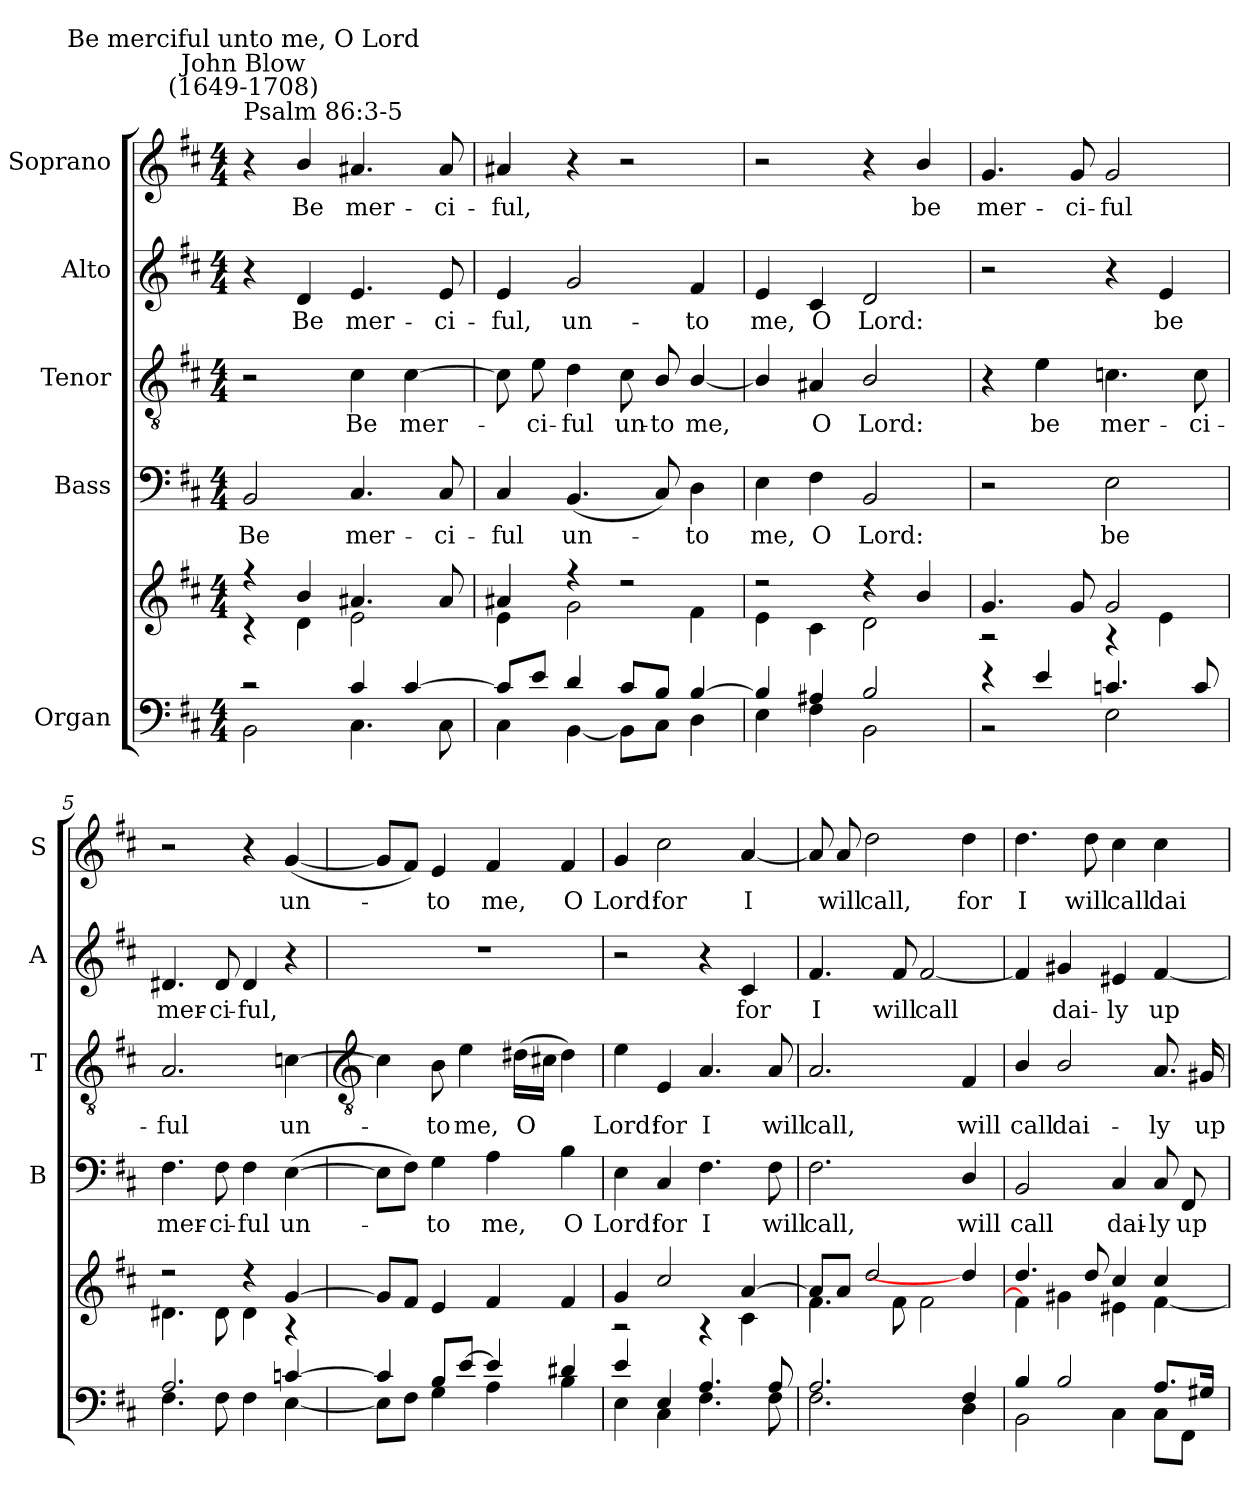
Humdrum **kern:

**kern	**kern	**kern	**text	**kern	**text	**kern	**text	**kern	**text
*part5	*part5	*part4	*part4	*part3	*part3	*part2	*part2	*part1	*part1
*staff6	*staff5	*staff4	*staff4	*staff3	*staff3	*staff2	*staff2	*staff1	*staff1
*I"Organ	*	*I"Bass	*	*I"Tenor	*	*I"Alto	*	*I"Soprano	*
*	*	*I'B	*	*I'T	*	*I'A	*	*I'S	*
*clefF4	*clefG2	*clefF4	*	*clefGv2	*	*clefG2	*	*clefG2	*
*k[f#c#]	*k[f#c#]	*k[f#c#]	*	*k[f#c#]	*	*k[f#c#]	*	*k[f#c#]	*
*D:	*D:	*D:	*	*D:	*	*D:	*	*D:	*
*M4/4	*M4/4	*M4/4	*	*M4/4	*	*M4/4	*	*M4/4	*
=1	=1	=1	=1	=1	=1	=1	=1	=1	=1
*^	*^	*	*	*	*	*	*	*	*
!	!	!	!	!	!	!	!	!	!	!LO:TX:a:t=Psalm 86&colon;3-5	!
!	!	!	!	!	!	!	!	!	!	!LO:TX:a:cj:t=John Blow\n(1649-1708)	!
!	!	!	!	!	!	!	!	!	!	!LO:TX:a:cj:t=Be merciful unto me, O Lord	!
!	!	!	!	!	!LO:LY:b	!	!	!	!	!	!
2r	2BB\	4r	4r	2BB	Be	2r	.	4r	.	4r	.
!	!	!	!	!	!	!	!	!	!LO:LY:b	!	!LO:LY:b
.	.	4b/	4d\	.	.	.	.	4d	Be	4b/	Be
!	!	!	!	!	!LO:LY:b	!	!LO:LY:b	!	!LO:LY:b	!	!LO:LY:b
4c#/	4.C#\	4.a#X/	2e\	4.C#	mer-	4c#	Be	4.e	mer-	4.a#X	mer-
!	!	!	!	!	!	!	!LO:LY:b	!	!	!	!
[4c#/	.	.	.	.	.	[4c#	mer-	.	.	.	.
!	!	!	!	!	!LO:LY:b	!	!	!	!LO:LY:b	!	!LO:LY:b
.	8C#\	8a#/	.	8C#	-ci-	.	.	8e	-ci-	8a#	-ci-
=2	=2	=2	=2	=2	=2	=2	=2	=2	=2	=2	=2
!	!	!	!	!	!LO:LY:b	!	!	!	!LO:LY:b	!	!LO:LY:b
8c#/L]	4C#\	4a#X/	4e\	4C#	-ful	8c#]	.	4e	-ful,	4a#X	-ful,
!	!	!	!	!	!	!	!LO:LY:b	!	!	!	!
8e/J	.	.	.	.	.	8e	ci-	.	.	.	.
!	!	!	!	!	!LO:LY:b	!	!LO:LY:b	!	!LO:LY:b	!	!
4d/	[4BB\	4r	2g\	(<4.BB	un-	4d	-ful	2g	un-	4r	.
!	!	!	!	!	!	!	!LO:LY:b	!	!	!	!
8c#/L	8BB\L]	2r	.	.	.	8c#	un-	.	.	2r	.
!	!	!	!	!	!	!	!LO:LY:b	!	!	!	!
8B/J	8C#\J	.	.	8C#)	.	8B/	-to	.	.	.	.
!	!	!	!	!	!LO:LY:b	!	!LO:LY:b	!	!LO:LY:b	!	!
[4B/	4D\	.	4f#\	4D	to	[4B/	me,	4f#	-to	.	.
=3	=3	=3	=3	=3	=3	=3	=3	=3	=3	=3	=3
!	!	!	!	!	!LO:LY:b	!	!	!	!LO:LY:b	!	!
4B/]	4E\	2r	4e\	4E	me,	4B/]	.	4e	me,	2r	.
!	!	!	!	!	!LO:LY:b	!	!LO:LY:b	!	!LO:LY:b	!	!
4A#X/	4F#\	.	4c#\	4F#	O	4A#X	O	4c#	O	.	.
!	!	!	!	!	!LO:LY:b	!	!LO:LY:b	!	!LO:LY:b	!	!
2B/	2BB\	4r	2d\	2BB	Lord:	2B/	Lord:	2d	Lord:	4r	.
!	!	!	!	!	!	!	!	!	!	!	!LO:LY:b
.	.	4b/	.	.	.	.	.	.	.	4b/	be
=4	=4	=4	=4	=4	=4	=4	=4	=4	=4	=4	=4
!	!	!	!	!	!	!	!	!	!	!	!LO:LY:b
4r	2r	4.g/	2r	2r	.	4r	.	2r	.	4.g	mer-
!	!	!	!	!	!	!	!LO:LY:b	!	!	!	!
4e/	.	.	.	.	.	4e	be	.	.	.	.
!	!	!	!	!	!	!	!	!	!	!	!LO:LY:b
.	.	8g/	.	.	.	.	.	.	.	8g	-ci-
!	!	!	!	!	!LO:LY:b	!	!LO:LY:b	!	!	!	!LO:LY:b
4.cn/	2E\	2g/	4r	2E	be	4.cn	mer-	4r	.	2g	-ful
!	!	!	!	!	!	!	!	!	!LO:LY:b	!	!
.	.	.	4e\	.	.	.	.	4e	be	.	.
!	!	!	!	!	!	!	!LO:LY:b	!	!	!	!
8c/	.	.	.	.	.	8c	-ci-	.	.	.	.
=5	=5	=5	=5	=5	=5	=5	=5	=5	=5	=5	=5
!	!	!	!	!	!LO:LY:b	!	!LO:LY:b	!	!LO:LY:b	!	!
2.A/	4.F#\	2r	4.d#X\	4.F#	mer-	2.A	-ful	4.d#X	mer-	2r	.
!	!	!	!	!	!LO:LY:b	!	!	!	!LO:LY:b	!	!
.	8F#\	.	8d#\	8F#	-ci-	.	.	8d#	-ci-	.	.
!	!	!	!	!	!LO:LY:b	!	!	!	!LO:LY:b	!	!
.	4F#\	4r	4d#\	4F#	-ful	.	.	4d#	-ful,	4r	.
!	!	!	!	!	!LO:LY:b	!	!LO:LY:b	!	!	!	!LO:LY:b
[4cn/	[4E\	[4g/	4r	(>[4E	un-	[4cn	un-	4r	.	(<[4g	un-
!!LO:LB:g=z
=6	=6	=6	=6	=6	=6	=6	=6	=6	=6	=6	=6
*	*	*	*	*	*	*clefGv2	*	*	*	*	*
4c/]	8E\L]	8g/L]	2ryy	8EL]	.	4c]	.	1r	.	8gL]	.
.	8F#\J	8f#/J	.	8F#J)	.	.	.	.	.	8f#J)	.
!	!	!	!	!	!LO:LY:b	!	!LO:LY:b	!	!	!	!LO:LY:b
8B/L	4G\	4e/	.	4G	to	8B	to	.	.	4e	to
!	!	!	!	!	!	!	!LO:LY:b	!	!	!	!
[8e/J	.	.	.	.	.	4e	me,	.	.	.	.
!	!	!	!	!	!LO:LY:b	!	!	!	!	!	!LO:LY:b
4e/]	4A\	4f#/	2ryy	4A	me,	.	.	.	.	4f#	me,
!	!	!	!	!	!	!	!LO:LY:b	!	!	!	!
.	.	.	.	.	.	(>16d#XLL	O	.	.	.	.
.	.	.	.	.	.	16c#XJJ	.	.	.	.	.
!	!	!	!	!	!LO:LY:b	!	!	!	!	!	!LO:LY:b
4d#X/	4B\	4f#/	.	4B	O	4d#)	.	.	.	4f#	O
=7	=7	=7	=7	=7	=7	=7	=7	=7	=7	=7	=7
!	!	!	!	!	!LO:LY:b	!	!LO:LY:b	!	!	!	!LO:LY:b
4e/	4E\	4g/	2r	4E	Lord:	4e	Lord:	2r	.	4g	Lord:
!	!	!	!	!	!LO:LY:b	!	!LO:LY:b	!	!	!	!LO:LY:b
4E/	4C#\	2cc#/	.	4C#	for	4E	for	.	.	2cc#	for
!	!	!	!	!	!LO:LY:b	!	!LO:LY:b	!	!	!	!
4.A/	4.F#\	.	4r	4.F#	I	4.A	I	4r	.	.	.
!	!	!	!	!	!	!	!	!	!LO:LY:b	!	!LO:LY:b
.	.	[4a/	4c#\	.	.	.	.	4c#	for	[4a	I
!	!	!	!	!	!LO:LY:b	!	!LO:LY:b	!	!	!	!
8A/	8F#\	.	.	8F#	will	8A	will	.	.	.	.
=8	=8	=8	=8	=8	=8	=8	=8	=8	=8	=8	=8
!	!	!	!	!	!LO:LY:b	!	!LO:LY:b	!	!LO:LY:b	!	!
2.A/	2.F#\	8a/L]	4.f#\	2.F#	call,	2.A	call,	4.f#	I	8a]	.
!	!	!	!	!	!	!	!	!	!	!	!LO:LY:b
.	.	8a/J	.	.	.	.	.	.	.	8a	will
!	!	!	!	!	!	!	!	!	!	!	!LO:LY:b
.	.	2dd/	.	.	.	.	.	.	.	2dd	call,
!	!	!	!	!	!	!	!	!	!LO:LY:b	!	!
.	.	.	8f#\	.	.	.	.	8f#	will	.	.
!	!	!	!	!	!	!	!	!	!LO:LY:b	!	!
.	.	.	2f#\	.	.	.	.	[2f#	call	.	.
!	!	!	!	!	!LO:LY:b	!	!LO:LY:b	!	!	!	!LO:LY:b
4F#/	4D\	4dd/]	.	4D/	will	4F#	will	.	.	4dd	for
=9	=9	=9	=9	=9	=9	=9	=9	=9	=9	=9	=9
!	!	!	!	!	!LO:LY:b	!	!LO:LY:b	!	!	!	!LO:LY:b
4B/	2BB\	4.dd/	4f#\]	2BB	call	4B/	call	4f#]	.	4.dd	I
!	!	!	!	!	!	!	!LO:LY:b	!	!LO:LY:b	!	!
2B/	.	.	4g#X\	.	.	2B/	dai-	4g#X	dai-	.	.
!	!	!	!	!	!	!	!	!	!	!	!LO:LY:b
.	.	8dd/	.	.	.	.	.	.	.	8dd	will
!	!	!	!	!	!LO:LY:b	!	!	!	!LO:LY:b	!	!LO:LY:b
.	4C#\	4cc#/	4e#X\	4C#	dai-	.	.	4e#X	-ly	4cc#	call
!	!	!	!	!	!LO:LY:b	!	!LO:LY:b	!	!LO:LY:b	!	!LO:LY:b
8.A/L	8C#\L	4cc#/	[4f#\	8C#	-ly	8.A	-ly	[4f#	up-	4cc#	dai-
!	!	!	!	!	!LO:LY:b	!	!	!	!	!	!
.	8FF#\J	.	.	8FF#	up-	.	.	.	.	.	.
!	!	!	!	!	!	!	!LO:LY:b	!	!	!	!
16G#X/J	.	.	.	.	.	16G#X	up-	.	.	.	.
*v	*v	*	*	*	*	*	*	*	*	*	*
*	*v	*v	*	*	*	*	*	*	*	*
=	=	=	=	=	=	=	=	=	=
*-	*-	*-	*-	*-	*-	*-	*-	*-	*-
